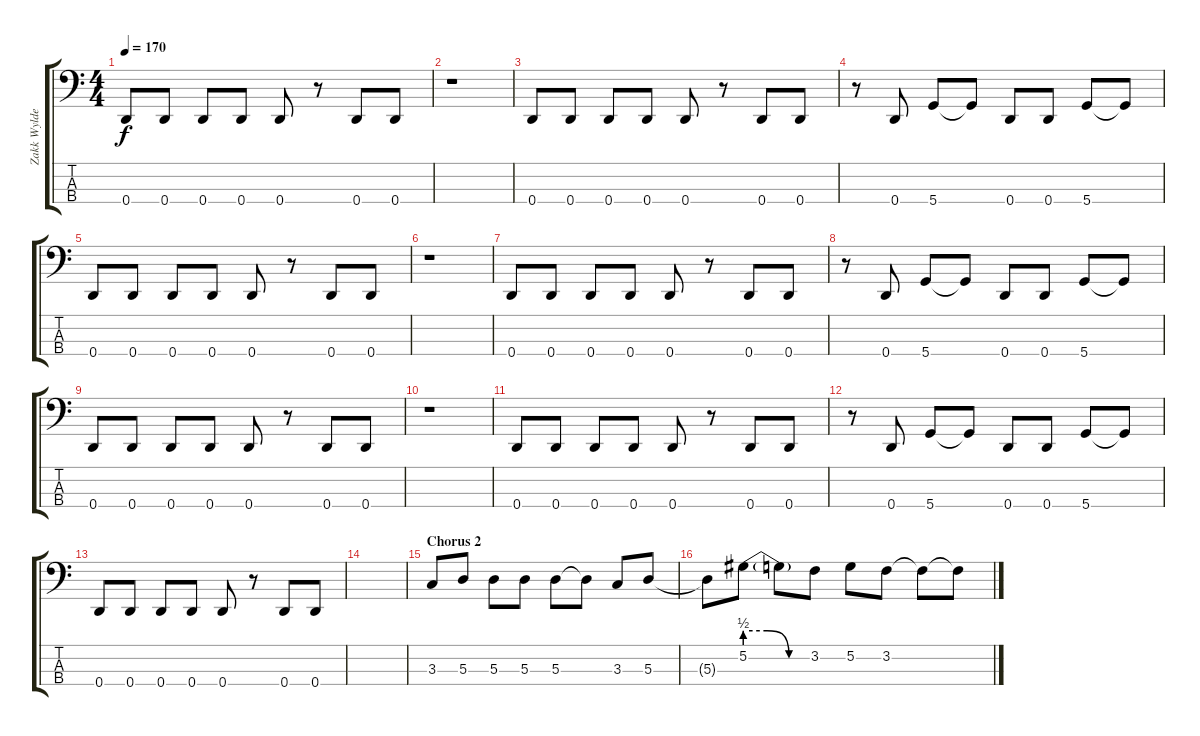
\track ("Zakk Wylde (Bass)" "Zakk Wylde") {instrument electricbassfinger}
\staff {score tabs}
\tuning (G2 D2 A1 D1) {hide}
\ts (4 4)
\tempo 170
\clef f4
\ks c
0.4.8{dy f} 0.4.8 0.4.8 0.4.8 0.4.8 r.8 0.4.8 0.4.8 |
r.1 |
0.4.8 0.4.8 0.4.8 0.4.8 0.4.8 r.8 0.4.8 0.4.8 |
r.8 0.4.8 5.4.8 5.4{t}.8 0.4.8 0.4.8 5.4.8 5.4{t}.8 |
0.4.8 0.4.8 0.4.8 0.4.8 0.4.8 r.8 0.4.8 0.4.8 |
r.1 |
0.4.8 0.4.8 0.4.8 0.4.8 0.4.8 r.8 0.4.8 0.4.8 |
r.8 0.4.8 5.4.8 5.4{t}.8 0.4.8 0.4.8 5.4.8 5.4{t}.8 |
0.4.8 0.4.8 0.4.8 0.4.8 0.4.8 r.8 0.4.8 0.4.8 |
r.1 |
0.4.8 0.4.8 0.4.8 0.4.8 0.4.8 r.8 0.4.8 0.4.8 |
r.8 0.4.8 5.4.8 5.4{t}.8 0.4.8 0.4.8 5.4.8 5.4{t}.8 |
0.4.8 0.4.8 0.4.8 0.4.8 0.4.8 r.8 0.4.8 0.4.8 |
|
\section ("" "Chorus 2")
3.3.8 5.3.8 5.3.8 5.3.8 5.3.8 5.3{t}.8 3.3.8 5.3.8 |
5.3{t}.8 5.2{be (custom 0 2 20 2 40 0 60 0)}.8 5.2{t}.8 3.2.8 5.2.8 3.2.8 3.2{t}.8 3.2{t}.8
